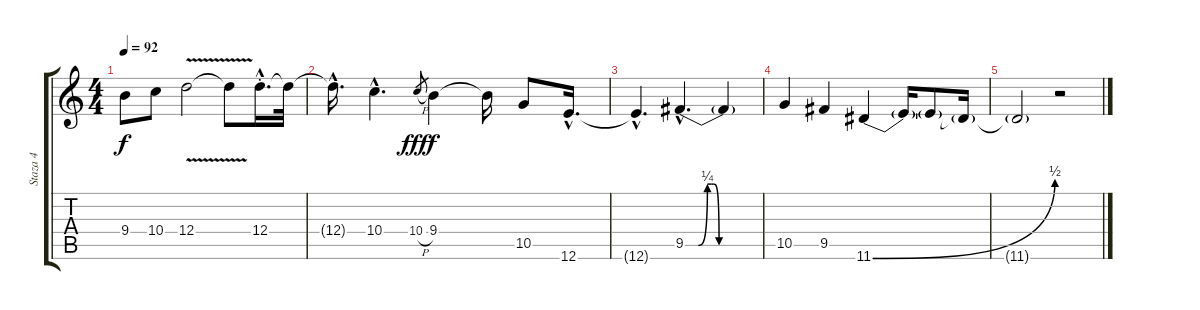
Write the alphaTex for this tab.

\track ("Staza 4" "Staza 4") {instrument overdrivenguitar}
\staff {score tabs}
\tuning (E4 B3 G3 D3 A2 E2) {hide}
\ts (4 4)
\tempo 92
\clef g2
\ks c
9.4.8{dy f} 10.4.8 12.4{v}.2 12.4{t}.8 12.4{hac st}.16{d} 12.4{t}.32 |
12.4{hac t}.16{d} 10.4{hac}.4{d} 10.4{h}.8{gr dy fff} 9.4.4{dy f} 9.4{t}.16 10.5.8 12.6{hac}.16{d} |
12.6{hac t}.4{d} 9.5{be (custom 0 0 10 0 17 1 20 1 22 1 26 0 30 0 45 0 60 0) hac}.4{d} 9.5{t}.4 |
10.5.4 9.5.4 11.6{be (bend 0 0 60 2)}.4 11.6{t}.16 11.6{t}.8 11.6{t}.16 |
11.6{t}.2 r.2
